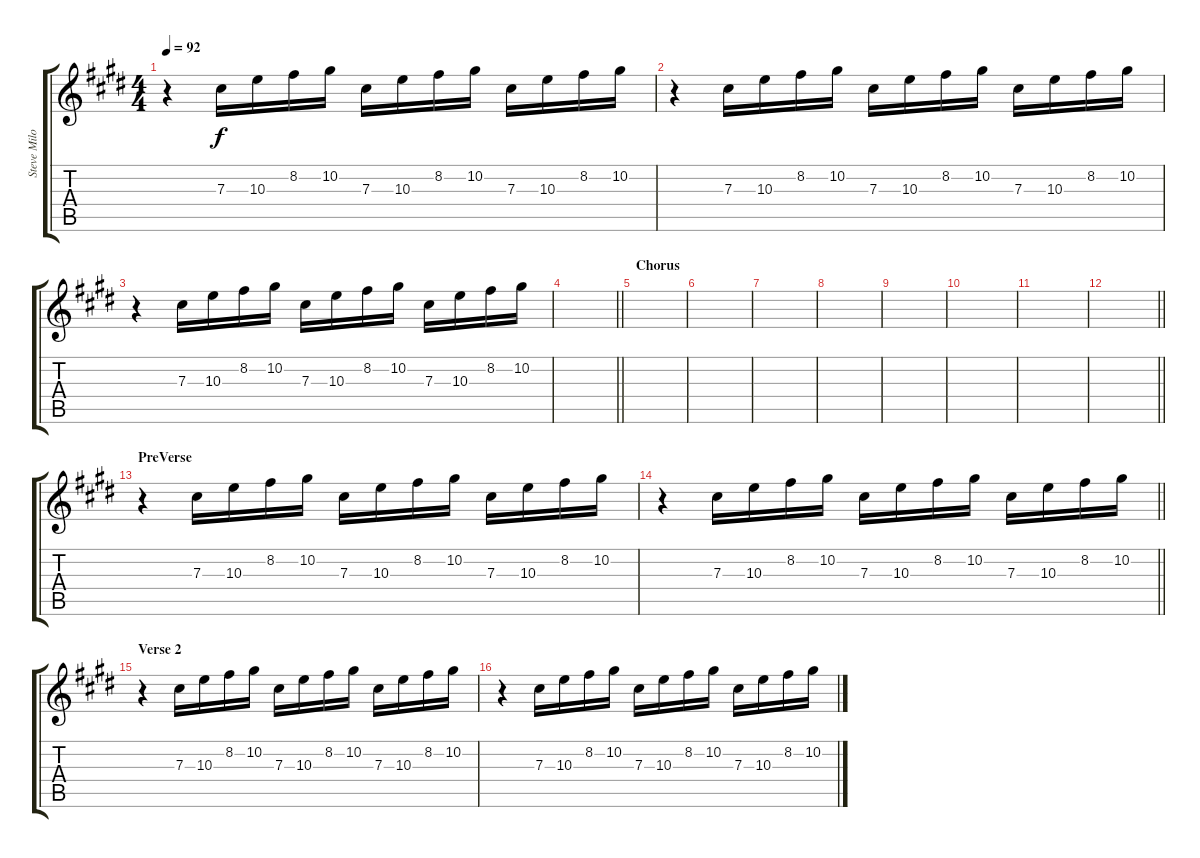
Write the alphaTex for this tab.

\track ("Steve Miloszewski (Lead)" "Steve Milo") {instrument distortionguitar}
\staff {score tabs}
\tuning (Eb4 Bb3 Gb3 Db3 Ab2 Db2) {hide}
\ts (4 4)
\tempo 92
\clef g2
\ks c#minor
r.4{dy f} 7.3.16 10.3.16 8.2.16 10.2.16 7.3.16 10.3.16 8.2.16 10.2.16 7.3.16 10.3.16 8.2.16 10.2.16 |
r.4 7.3.16 10.3.16 8.2.16 10.2.16 7.3.16 10.3.16 8.2.16 10.2.16 7.3.16 10.3.16 8.2.16 10.2.16 |
r.4 7.3.16 10.3.16 8.2.16 10.2.16 7.3.16 10.3.16 8.2.16 10.2.16 7.3.16 10.3.16 8.2.16 10.2.16 |
\barLineRight lightlight
|
\section ("" "Chorus")
|
|
|
|
|
|
|
\barLineRight lightlight
|
\section ("" "PreVerse")
r.4 7.3.16 10.3.16 8.2.16 10.2.16 7.3.16 10.3.16 8.2.16 10.2.16 7.3.16 10.3.16 8.2.16 10.2.16 |
\barLineRight lightlight
r.4 7.3.16 10.3.16 8.2.16 10.2.16 7.3.16 10.3.16 8.2.16 10.2.16 7.3.16 10.3.16 8.2.16 10.2.16 |
\section ("" "Verse 2")
r.4 7.3.16 10.3.16 8.2.16 10.2.16 7.3.16 10.3.16 8.2.16 10.2.16 7.3.16 10.3.16 8.2.16 10.2.16 |
r.4 7.3.16 10.3.16 8.2.16 10.2.16 7.3.16 10.3.16 8.2.16 10.2.16 7.3.16 10.3.16 8.2.16 10.2.16
